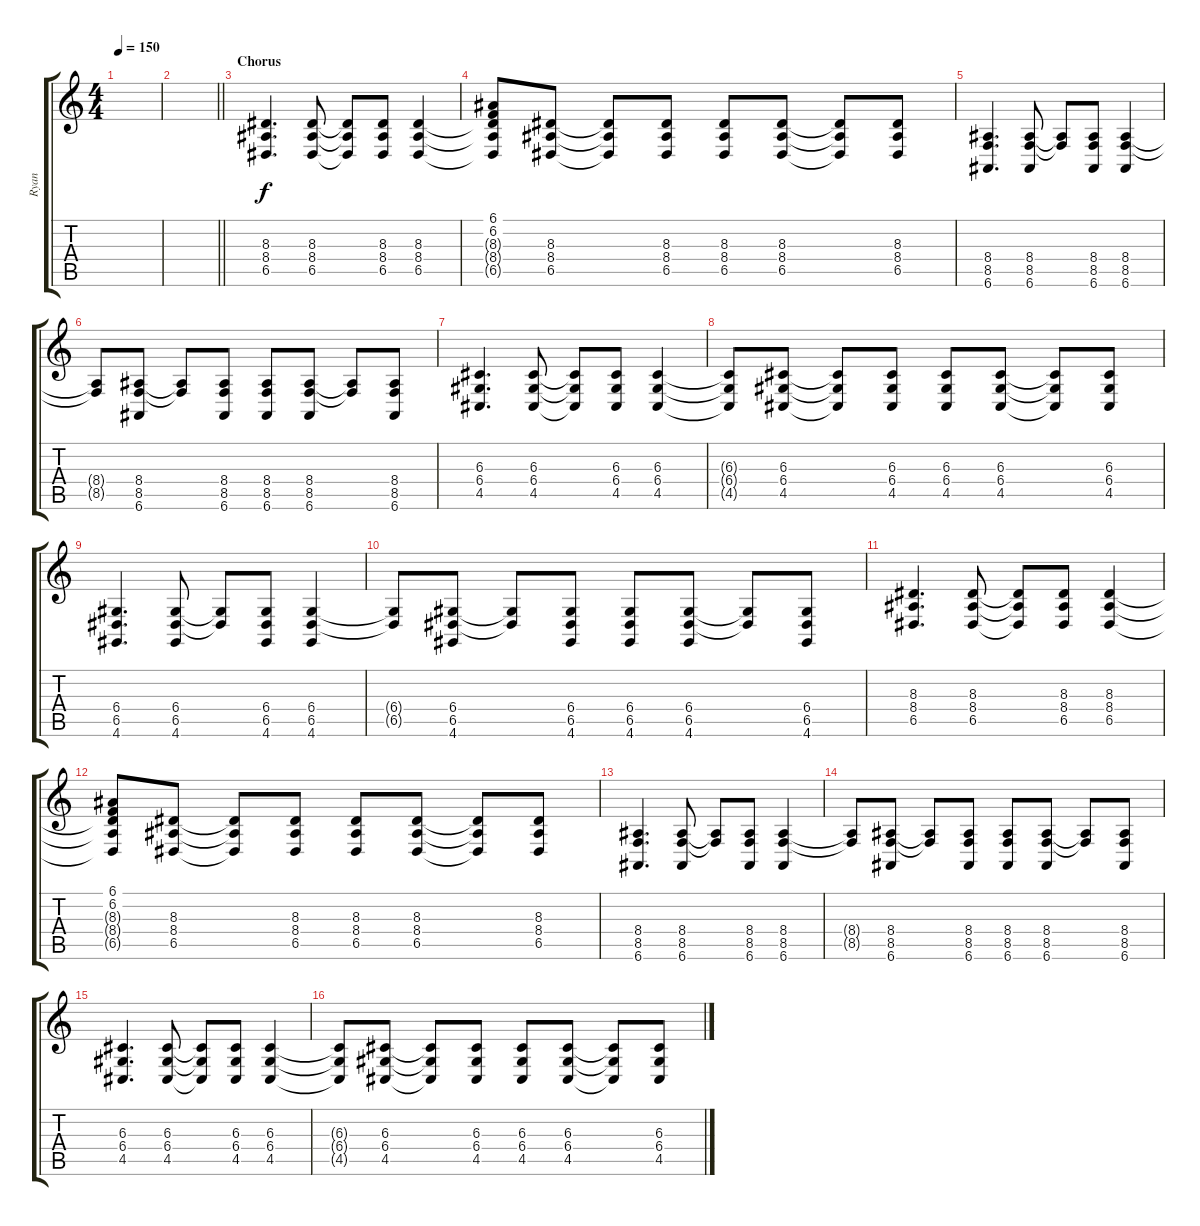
\track ("Ryan" "Ryan") {instrument brightacousticpiano}
\staff {score tabs}
\tuning (E4 B3 G3 D3 A2 E2) {hide}
\ts (4 4)
\tempo 150
\clef g2
\ks c
|
\barLineRight lightlight
|
\section ("" "Chorus")
(8.3 8.4 6.5).4{d instrument distortionguitar} (8.3 8.4 6.5).8 (8.3{t} 8.4{t} 6.5{t}).8 (8.3 8.4 6.5).8 (8.3 8.4 6.5).4 |
(6.1 6.2 8.3{t} 8.4{t} 6.5{t}).8 (8.3 8.4 6.5).8 (8.3{t} 8.4{t} 6.5{t}).8 (8.3 8.4 6.5).8 (8.3 8.4 6.5).8 (8.3 8.4 6.5).8 (8.3{t} 8.4{t} 6.5{t}).8 (8.3 8.4 6.5).8 |
(8.4 8.5 6.6).4{d instrument distortionguitar} (8.4 8.5 6.6).8 (8.4{t} 8.5{t}).8 (8.4 8.5 6.6).8 (8.4 8.5 6.6).4 |
(8.4{t} 8.5{t}).8 (8.4 8.5 6.6).8 (8.4{t} 8.5{t}).8 (8.4 8.5 6.6).8 (8.4 8.5 6.6).8 (8.4 8.5 6.6).8 (8.4{t} 8.5{t}).8 (8.4 8.5 6.6).8 |
(6.3 6.4 4.5).4{d instrument distortionguitar} (6.3 6.4 4.5).8 (6.3{t} 6.4{t} 4.5{t}).8 (6.3 6.4 4.5).8 (6.3 6.4 4.5).4 |
(6.3{t} 6.4{t} 4.5{t}).8 (6.3 6.4 4.5).8 (6.3{t} 6.4{t} 4.5{t}).8 (6.3 6.4 4.5).8 (6.3 6.4 4.5).8 (6.3 6.4 4.5).8 (6.3{t} 6.4{t} 4.5{t}).8 (6.3 6.4 4.5).8 |
(6.4 6.5 4.6).4{d instrument distortionguitar} (6.4 6.5 4.6).8 (6.4{t} 6.5{t}).8 (6.4 6.5 4.6).8 (6.4 6.5 4.6).4 |
(6.4{t} 6.5{t}).8 (6.4 6.5 4.6).8 (6.4{t} 6.5{t}).8 (6.4 6.5 4.6).8 (6.4 6.5 4.6).8 (6.4 6.5 4.6).8 (6.4{t} 6.5{t}).8 (6.4 6.5 4.6).8 |
(8.3 8.4 6.5).4{d instrument distortionguitar} (8.3 8.4 6.5).8 (8.3{t} 8.4{t} 6.5{t}).8 (8.3 8.4 6.5).8 (8.3 8.4 6.5).4 |
(6.1 6.2 8.3{t} 8.4{t} 6.5{t}).8 (8.3 8.4 6.5).8 (8.3{t} 8.4{t} 6.5{t}).8 (8.3 8.4 6.5).8 (8.3 8.4 6.5).8 (8.3 8.4 6.5).8 (8.3{t} 8.4{t} 6.5{t}).8 (8.3 8.4 6.5).8 |
(8.4 8.5 6.6).4{d instrument distortionguitar} (8.4 8.5 6.6).8 (8.4{t} 8.5{t}).8 (8.4 8.5 6.6).8 (8.4 8.5 6.6).4 |
(8.4{t} 8.5{t}).8 (8.4 8.5 6.6).8 (8.4{t} 8.5{t}).8 (8.4 8.5 6.6).8 (8.4 8.5 6.6).8 (8.4 8.5 6.6).8 (8.4{t} 8.5{t}).8 (8.4 8.5 6.6).8 |
(6.3 6.4 4.5).4{d instrument distortionguitar} (6.3 6.4 4.5).8 (6.3{t} 6.4{t} 4.5{t}).8 (6.3 6.4 4.5).8 (6.3 6.4 4.5).4 |
(6.3{t} 6.4{t} 4.5{t}).8 (6.3 6.4 4.5).8 (6.3{t} 6.4{t} 4.5{t}).8 (6.3 6.4 4.5).8 (6.3 6.4 4.5).8 (6.3 6.4 4.5).8 (6.3{t} 6.4{t} 4.5{t}).8 (6.3 6.4 4.5).8
